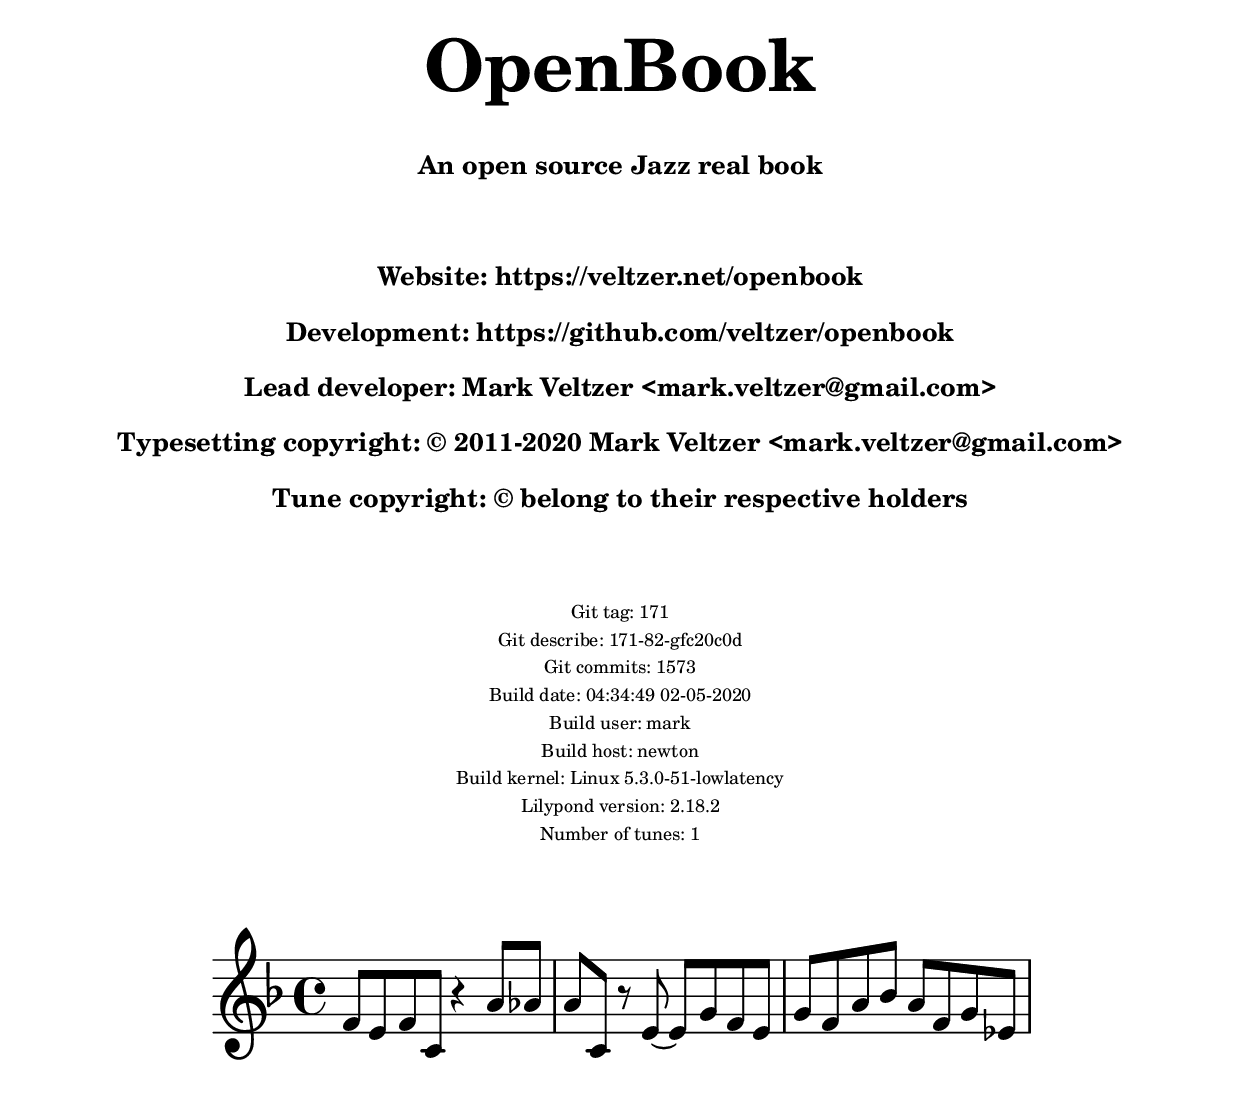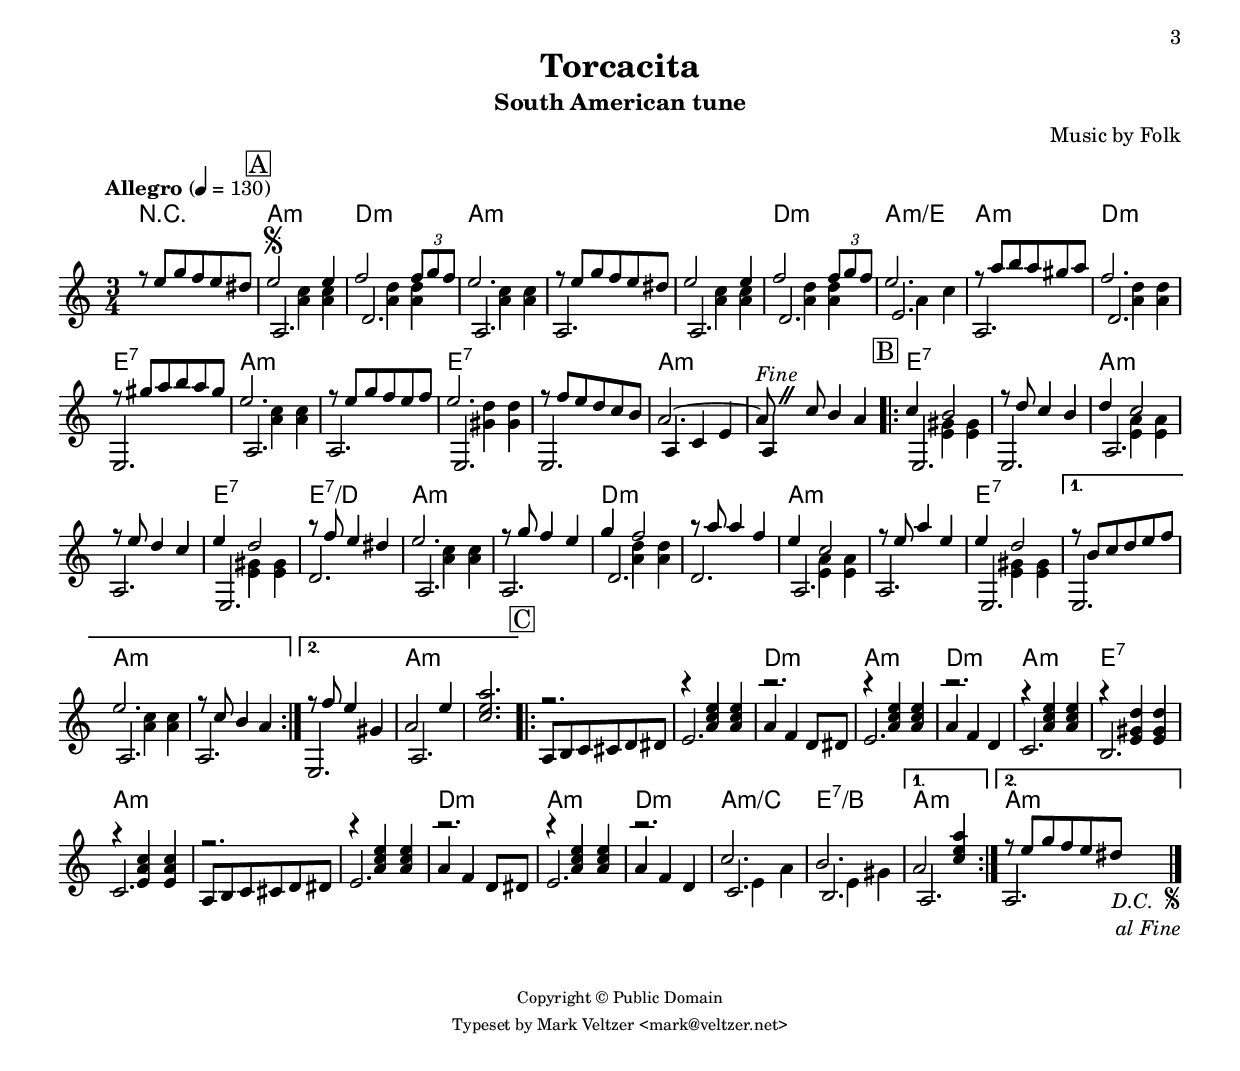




% lets emit the definitions

% end verbatim - this comment is a hack to prevent texinfo.tex
% from choking on non-European UTF-8 subsets

% this version tag will keep me compiling only on this version of lilypond.
%=====================================================================

\version "2.18.2"

% lets define a variable to hold the formatted build date (man 3 strftime):
%date=#(strftime "%T %d-%m-%Y" (localtime (current-time)))
%lilypond_version=#(lilypond-version)

% setting instruments for midi generation (bah - this doesn't work...)
%=====================================================================
%\set ChordNames.midiInstrument = #"acoustic grand"
%\set Staff.midiInstrument = #"flute"
%\set PianoStaff.instrumentName = #"acoustic grand"
% do not show chords unless they change...
%\set chordChanges = ##t

% number of staffs per page (this does not work because of my breaks)
%\paper {
%	system-count = #7
%}

\paper {
%% reduce spaces between systems and the bottom (taken from the lilypond
%% documentation and found the relevant variable)
%% the result of this is that I can fit 8 single staffs in one page
%% which is ideal for Jazz (think 32 bar divided into 8 lines of 4 bars each...).
%% I should really only apply this thing for Jazz tunes but that is a TODO item.
%% default is 4\mm - 3 already causes 8 staffs to take 2 pages
	between-system-padding = 2\mm
%% default is 20\mm
%% between-system-space = 16\mm
%% ragged-last-bottom = ##f
%% ragged-bottom = ##f

%% make lilypond increase the distance of the footer from the bottom of the page
%% it seems that if you don't do something like this you're going to have
%% a real problem seeing the footer in postscript printing....
%%bottom-margin = 2.5\cm

%% from /usr/share/lilypond/2.12.3/ly/titling-init.ly
%% to stop lilypond from printing footers...
	oddFooterMarkup = \markup {}

%% prevent lilypond from printing the headers...

	scoreTitleMarkup = \markup {}
	bookTitleMarkup = \markup {}
}
\layout {
%% don't have the first line indented
	indent = 0.0 \cm
%% don't know what this is (taken from Laurent Martelli...)
%%textheight = 1.5\cm

	\context {
		\Score
	%% change the size of the text fonts
	%%\override LyricText #'font-family = #'typewriter
		\override LyricText #'font-size = #'-2

	%% set the style of the chords to Jazz - I don't see this making any effect
		\override ChordName #'style = #'jazz
	%%\override ChordName #'word-space = #2

	%% set the chord size and font
	%%\override ChordName #'font-series = #'bold
	%%\override ChordName #'font-family = #'roman
	%%\override ChordName #'font-size = #-1

	%% don't show bar numbers (for jazz it makes it too cluttery)
		\remove "Bar_number_engraver"
	}
}
% reduce the font size (taken from the lilypond info documentation, default is 20)
#(set-global-staff-size 17.82)

% There is no need to set the paper size to a4 since it is the default.
% make lilypond use paper of size a4 (Is this the default ?!?)
%#(set-default-paper-size "a4")
%)

% Don't have textedit:// links for every note in the pdf file.
% This reduces the size of the pdf by a lot
\pointAndClickOff

% chord related matters
myChordDefinitions={
	<c ees ges bes des' fes' aes'>-\markup \super {7alt}
	<c e g bes f'>-\markup \super {7sus}
	<c e g bes d f'>-\markup \super {9sus}
	<c e g f'>-\markup \super {sus}
	<c ees ges bes>-\markup { "m" \super { "7 " \flat "5" } }
	<c ees ges beses>-\markup { "dim" \super { "7" } }
	<c ees ges>-\markup { "dim" }
%%<c e g b>-\markup { "maj7" }
	<c e gis bes d'>-\markup { \super { "9 " \sharp "5" } }
	<c e g bes d' a'>-\markup \super {13}
	<c e g bes d' fis'>-\markup { \super { "9 " \sharp "11" } }
}
myChordExceptions=#(append
	(sequential-music-to-chord-exceptions myChordDefinitions #t)
	ignatzekExceptions
)

% some macros to be reused all over
% =====================================================================
myBreak=\break
% do line breaks really matter?
myEndLine=\break
%myEndLine={}
myEndLineVoltaNotLast={}
myEndLineVoltaLast=\break
myEndLineVolta=\break
partBar=\bar "||"
endBar=\bar "|."
startBar=\bar ".|"
startRepeat=\bar "|:"
endRepeat=\bar ":|"
startTune={}
endTune=\bar "|."
myFakeEndLine={}
mySegno=\mark \markup { \musicglyph #"scripts.segno" }
myCoda=\mark \markup { \musicglyph #"scripts.coda" }

% some functions to be reused all over
% =====================================================================
% A wrapper for section markers that allows us to control their formatting

% You can have a circle instead of a box using:
% \mark \markup { \circle #mark }
myMark =
#(define-music-function
	(parser location mark)
	(markup?)
	#{
	\mark \markup { \box #mark }
	#})
myWordMark =
#(define-music-function
	(parser location mark)
	(markup?)
	#{
	\mark \markup { \box #mark }
	#})
% grace that does appoggiatura
%\grace $notes
myGrace = #(define-music-function (parser location notes) (ly:music?) #{ \appoggiatura $notes #})
% grace that does nothing
%myGrace = #(define-music-function (parser location notes) (ly:music?) #{ #})

% this is a macro that * really * breaks lines. You don't really need this since a regular \break will work
% AS LONG AS you have the '\remove Bar_engraver' enabled...
hardBreak={ \bar "" \break }
% a macro to make vertical space
verticalSpace=\markup { \null }

% macros to help in parenthesizing chords
% see the playground area for openbook and http://lilypond.1069038.n5.nabble.com/Parenthesizing-chord-names-td44370.html
#(define (left-parenthesis-ignatzek-chord-names in-pitches bass inversion context) (markup #:line ("(" (ignatzek-chord-names in-pitches bass inversion context))))
#(define (right-parenthesis-ignatzek-chord-names in-pitches bass inversion context) (markup #:line ((ignatzek-chord-names in-pitches bass inversion context) ")")))
#(define (parenthesis-ignatzek-chord-names in-pitches bass inversion context) (markup #:line ("(" (ignatzek-chord-names in-pitches bass inversion context) ")")))
LPC = { \once \set chordNameFunction = #left-parenthesis-ignatzek-chord-names }
RPC = { \once \set chordNameFunction = #right-parenthesis-ignatzek-chord-names }
OPC = { \once \set chordNameFunction = #parenthesis-ignatzek-chord-names }

% some macros for marking parts of jazz tunes
% =====================================================================
startSong={}
% If we want endings of parts to be denoted by anything we need
% to find a smarter function that this since this will tend
% to make other things disapper (repeat markings etc)
%endSong=\bar "|."
endSong={}
startPart={}
% If we want endings of parts to be denoted by anything we need
% to find a smarter function that this since this will tend
% to make other things disapper (repeat markings etc)
% endPart=\bar "||"
endPart={}
startChords={
%% this causes chords that do not change to disappear...
	\set chordChanges = ##t
%% use my own chord exceptions
	\set chordNameExceptions = #myChordExceptions
}
endChords={}


% lets always include guitar definitions
\include "predefined-guitar-fretboards.ly"

% book header
%\book {
%% this is the title page
	\bookpart {
		\markup {
			\column {
				\null
				\null
				\null
				\null
				\null
				\null
				\null
				\null
				\null
				\null
				\fill-line { \fontsize #11 \bold "OpenBook" }
				\null
				\null
				\fill-line { \larger \larger \bold "An open source Jazz real book" }
				\null
				\null
				\null
				\fill-line {
					\huge \bold \concat {
						"Website: "
						\with-url #"https://veltzer.net/openbook" https://veltzer.net/openbook
					}
				}
				\null
				\fill-line {
					\huge \bold \concat {
						"Development: "
						\with-url #"https://github.com/veltzer/openbook" https://github.com/veltzer/openbook
					}
				}
				\null
				\fill-line {
					\huge \bold \concat {
						"Lead developer: Mark Veltzer "
						"<" \with-url #"mailto:mark.veltzer@gmail.com" mark.veltzer@gmail.com ">"
					}
				}
				\null
				\fill-line {
					\huge \bold \concat {
						"Typesetting copyright: © 2011-"
						2020
						" Mark Veltzer "
						"<" \with-url #"mailto:mark.veltzer@gmail.com" mark.veltzer@gmail.com ">"
					}
				}
				\null
				\fill-line { \huge \bold "Tune copyright: © belong to their respective holders" }
				\null
				\null
				\null
				\fill-line { \small "Git tag: 171" }
				\fill-line { \small "Git describe: 171-82-gfc20c0d" }
				\fill-line { \small "Git commits: 1573" }
				\fill-line { \small "Build date: 04:34:49 02-05-2020" }
				\fill-line { \small "Build user: mark" }
				\fill-line { \small "Build host: newton" }
				\fill-line { \small "Build kernel: Linux 5.3.0-51-lowlatency" }
				\fill-line { \small "Lilypond version: 2.18.2" }
				\fill-line { \small "Number of tunes: 1" }
				\null
				\null
				\null
			}
		}
		\score {
			<<
				\new Staff="Melody" {
					\new Voice="Voice"
					\relative c' {
						\time 4/4
						\key f \major
						\set fontSize = #-3
						f8 e f c r4 a'8 aes | a c, r e~ e g f e | g f a bes a f g ees
					}
				}
			>>
			\layout {
				#(layout-set-staff-size 35)
				indent = 2.6\cm
			}
		}
	}

\markuplist \table-of-contents
\pageBreak

% from here everything needs to go into a loop

% include anything the user wants before the bookpart starts



PartChords=\chordmode {
	\startSong
	\startChords

%% there is no need to worry about which instrument plays the chords
%% since they will not be heard...

	r2. |

	a:m | d:m | a2.*2:m | \myFakeEndLine
	a2.:m | d:m | a:m/e | a:m | \myFakeEndLine
	d:m | e:7 | a2.*2:m | \myFakeEndLine
	e:7 | a:m | \myFakeEndLine

	\repeat volta 2 {
		e2.*2:7 | a:m | \myFakeEndLine
		e2.:7 | e:7/d | a2.*2:m | \myFakeEndLine
		d:m | a:m | \myFakeEndLine
		e2.:7 |
	} \alternative {
		{ e2.:7 | a2.*2:m | }
		{ e2.:7 | a2.*2:m | }
	} \myFakeEndLine

	\repeat volta 2 {
		a2.*2:m | d2.:m | a:m | \myFakeEndLine
		d:m | a:m | e:7 | a:m | \myFakeEndLine
		a2.*2:m | d2.:m | a:m | \myFakeEndLine
		d:m | a:m/c | e:7/b |
	} \alternative {
		{ a:m | }
		{ a:m | }
	} \myFakeEndLine

	\endChords
	\endSong
}

PartHighVoice=\relative c' {

	\tempo "Allegro" 4 = 130
	\time 3/4
	\key c \major

%% this is to let lily know that this is voice one
	\voiceOne

	r8 e' g f e dis |

	\myMark "A"
	e2\segno e4 | f2 \tuplet 3/2 {f8 g f} | e2. | r8 e g f e dis | \myFakeEndLine
	e2 e4 | f2 \tuplet 3/2 {f8 g f} | e2. | r8 a b a gis a | \myFakeEndLine
	f2. | r8 gis a b a gis | e2. | r8 e g f e f | \myFakeEndLine
	e2. | r8 f e d c b | a2. ~ | a8-\markup { \italic "Fine" }
	\override BreathingSign.text = \markup {
		\musicglyph #"scripts.caesura.straight"
	}
	\breathe
	c b4 a | \myFakeEndLine

	\myMark "B"
	\repeat volta 2 {
		c4 b2 | r8 d c4 b | d c2 | r8 e d4 c | \myFakeEndLine
		e d2 | r8 f e4 dis | e2. | r8 g f4 e | \myFakeEndLine
		g f2 | r8 a a4 f | e c2 | r8 e a4 e | \myFakeEndLine
		e d2 |
	} \alternative {
		{ r8 b c d e f | e2. | r8 c b4 a | }
		{ r8 f' e4 gis, | a2 e'4 | <c e a>2. | }
	} \myFakeEndLine

	\myMark "C"
	\repeat volta 2 {
		r2. | r4 <a c e> <a c e> | r2. | r4 <a c e> <a c e> | \myFakeEndLine
		r2. | r4 <a c e> <a c e> | r4 <e gis d'> <e gis d'> | r4 <e a c> <e a c> | \myFakeEndLine
		r2. | r4 <a c e> <a c e> | r2. | r4 <a c e> <a c e> | \myFakeEndLine
		r2. | c | b |
	} \alternative {
		{ a2 <c e a>4 | }
		{ r8 e g f e dis_\markup {
			\center-column {
				\line
				{ \italic "D.C. "
				\tiny \raise #1
				\musicglyph #"scripts.segno"
				}
				\italic " al Fine"
			}
		} | }
	} \myFakeEndLine

	\endTune
}

PartMidVoice=\relative c' {
	\time 3/4

%% this is to let lily know that this is voice one
	\voiceTwo

	s2. |

	s4 <a' c> <a c> | s <a d> <a d> | s <a c> <a c> | s2. |
	s4 <a c> <a c> | s <a d> <a d> | s a c | s2. |
	s4 <a d> <a d> | s2. | s4 <a c> <a c> | s2. |
	s4 <gis d'> <gis d'> | s2. | s | s |

	\repeat volta 2 {
		s4 <e gis> <e gis> | s2. | s4 <e a> <e a> | s2. |
		s4 <e gis> <e gis> | s2. | s4 <a c> <a c> | s2. |
		s4 <a d> <a d> | s2. | s4 <e a> <e a> | s2. |
		s4 <e gis> <e gis> |
	} \alternative {
		{ s2. | s4 <a c> <a c> | s2. | }
		{ s2. | s2. | s2. | }
	}

	\repeat volta 2 {
		s2. | s2. | s2. | s2. |
		s2. | s2. | s2. | s2. |
		s2. | s2. | s2. | s2. |
		s2. | s4 e a | s e gis |
	} \alternative {
		{ s2. | }
		{ s2. | }
	}
}

PartLowVoice=\relative c' {
	\time 3/4

%% this is to let lily know that this is voice one
	\voiceThree

	s2. |

	a2. | d | a | a |
	a | d | e | a, |
	d | e, | a | a |
	e | e | a4 c e | a, s s |

	\repeat volta 2 {
		e2. | e | a | a |
		e | d' | a | a |
		d | d | a | a |
		e |
	} \alternative {
		{ e | a | a | }
		{ e | a | s | }
	}

	\repeat volta 2 {
		a8 b c cis d dis | e2. | a4 f d8 dis | e2. |
		a4 f d | c2. | b | c |
		a8 b c cis d dis | e2. | a4 f d8 dis | e2. |
		a4 f d | c2. | b |
	} \alternative {
		{ a | }
		{ a | }
	}
}



\bookpart {

% this causes the variables to be defined...











% now play with the variables that depend on language



% calculate the tag line


% calculate the typesetby




\tocItem \markup "Torcacita / Folk"





% taken from "/usr/share/lilypond/2.12.3/ly/titling-init.ly"
\markup {
	\column {
		\override #'(baseline-skip . 3.5)
		\column {
			\huge \larger \bold
			\fill-line { \larger "Torcacita" }
			\fill-line { \large \smaller \bold \larger "South American tune" }
			\fill-line {
				""
				"Music by Folk"
			}
			\fill-line {
				""
			}
		}
	}
}
\noPageBreak






% score for printing
\score {
	<<
		\new ChordNames="Partchords" \PartChords
		\new Staff="Melody" <<
			\new Voice="highvoice" \PartHighVoice
			\new Voice="midvoice" \PartMidVoice
			\new Voice="lowvoice" \PartLowVoice
		>>
	>>
	\layout {
	}
}


\noPageBreak
\markup \column {
%% just a little space
	\null
	\fill-line {
		\smaller \smaller { "Copyright © Public Domain" }
	}
	\fill-line {
		\smaller \smaller { "Typeset by Mark Veltzer <mark@veltzer.net>" }
	}
}



}


% book footer
%}
